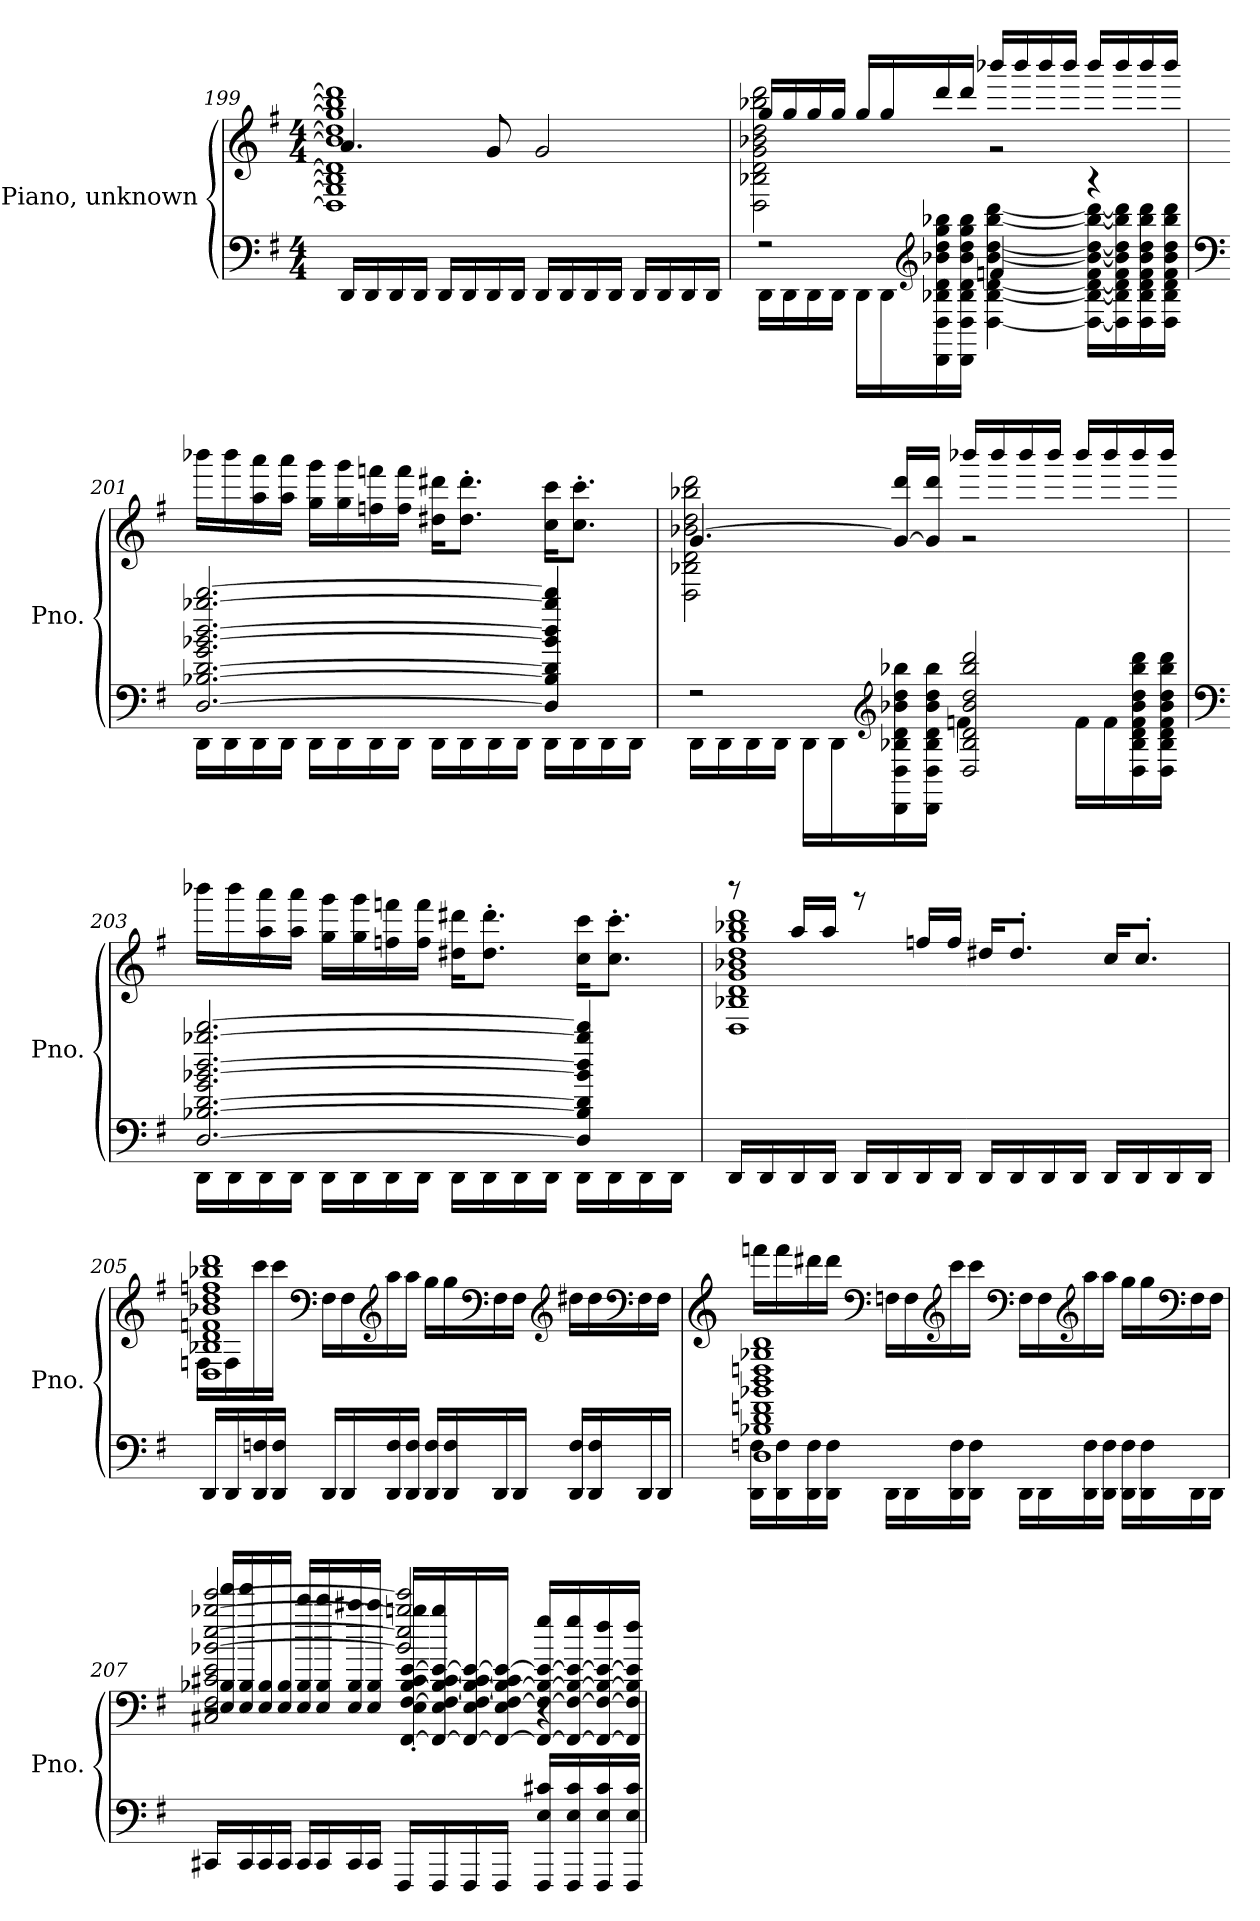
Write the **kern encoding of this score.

**kern	**kern
*part1	*part1
*staff2	*staff1
*I"Piano, unknown	*
*I'Pno.	*
*clefF4	*clefG2
*k[f#]	*k[f#]
*M4/4	*M4/4
=199	=199
*	*^
16DD/LL	4.a/	1D] 1G] 1B-] 1d] 1b-] 1dd] 1gg] 1bb-] 1ddd]
16DD/	.	.
16DD/	.	.
16DD/JJ	.	.
16DD/LL	.	.
16DD/	.	.
16DD/	8g/	.
16DD/JJ	.	.
16DD/LL	2g/	.
16DD/	.	.
16DD/	.	.
16DD/JJ	.	.
16DD/LL	.	.
16DD/	.	.
16DD/	.	.
16DD/JJ	.	.
!!LO:PB:g=z	!!
=200	=200	=200
*^	*	*
2r	16DD\LL	16gg/LL	2D\ 2B-X\ 2d\ 2g\ 2b-X\ 2dd\ 2bb-X\ 2ddd\
.	16DD\	16gg/	.
.	16DD\	16gg/	.
.	16DD\JJ	16gg/JJ	.
.	16DD\LL	16gg/LL	.
.	16DD\	16gg/	.
*clefG2	*	*	*
.	16DD\ 16D\ 16B-X\ 16d\ 16b-X\ 16dd\ 16gg\ 16bb-X\	16ddd/	.
.	16DD\ 16D\ 16B-\ 16d\ 16b-\ 16dd\ 16gg\ 16bb-\JJ	16ddd/JJ	.
4fn/	[4D\ [4B-\ [4d\ [4b-\ [4dd\ [4bb-\ [4ddd\	16bbb-X/LL	2r
.	.	16bbb-/	.
.	.	16bbb-/	.
.	.	16bbb-/JJ	.
4r	16D\_ 16B-\_ 16d\_ 16f\ 16b-\_ 16dd\_ 16bb-\_ 16ddd\_LL	16bbb-/LL	.
.	16D\] 16B-\] 16d\] 16f\ 16b-\] 16dd\] 16bb-\] 16ddd\]	16bbb-/	.
.	16D\ 16B-\ 16d\ 16f\ 16b-\ 16dd\ 16bb-\ 16ddd\	16bbb-/	.
.	16D\ 16B-\ 16d\ 16f\ 16b-\ 16dd\ 16bb-\ 16ddd\JJ	16bbb-/JJ	.
*	*	*v	*v
!!LO:LB:g=z
=201	=201	=201
*clefF4	*	*
[2.D/ [2.B-X/ [2.d/ 2.g/ [2.b-X/ [2.dd/ [2.bb-X/ [2.ddd/	16DD\LL	16bbb-X\LL
.	16DD\	16bbb-\
.	16DD\	16aa\ 16aaa\
.	16DD\JJ	16aa\ 16aaa\JJ
.	16DD\LL	16gg\ 16ggg\LL
.	16DD\	16gg\ 16ggg\
.	16DD\	16ffn\ 16fffn\
.	16DD\JJ	16ff\ 16fff\JJ
.	16DD\LL	16dd#X\ 16ddd#X\KL
.	16DD\	8.dd#\' 8.ddd#\'J
.	16DD\	.
.	16DD\JJ	.
4D/] 4B-/] 4d/] 4b-/] 4dd/] 4bb-/] 4ddd/]	16DD\LL	16cc\ 16ccc\KL
.	16DD\	8.cc\' 8.ccc\'J
.	16DD\	.
.	16DD\JJ	.
!!LO:LB:g=z
=202	=202	=202
*	*	*^
2r	16DD\LL	[4.g/	2D\ 2B-X\ 2d\ 2b-X\ 2dd\ 2bb-X\ 2ddd\
.	16DD\	.	.
.	16DD\	.	.
.	16DD\JJ	.	.
.	16DD\LL	.	.
.	16DD\	.	.
*clefG2	*	*	*
.	16DD\ 16D\ 16B-X\ 16d\ 16b-X\ 16dd\ 16bb-X\	16g/_ 16ddd/LL	.
.	16DD\ 16D\ 16B-\ 16d\ 16b-\ 16dd\ 16bb-\JJ	16g/] 16ddd/JJ	.
2D/ 2B-/ 2d/ 2b-/ 2dd/ 2bb-/ 2ddd/	4fn\	16bbb-X/LL	2r
.	.	16bbb-/	.
.	.	16bbb-/	.
.	.	16bbb-/JJ	.
.	16f\LL	16bbb-/LL	.
.	16f\	16bbb-/	.
.	16D\ 16B-\ 16d\ 16f\ 16b-\ 16dd\ 16bb-\ 16ddd\	16bbb-/	.
.	16D\ 16B-\ 16d\ 16f\ 16b-\ 16dd\ 16bb-\ 16ddd\JJ	16bbb-/JJ	.
*	*	*v	*v
!!LO:LB:g=z
=203	=203	=203
*clefF4	*	*
[2.D/ [2.B-X/ [2.d/ 2.g/ [2.b-X/ [2.dd/ [2.bb-X/ [2.ddd/	16DD\LL	16bbb-X\LL
.	16DD\	16bbb-\
.	16DD\	16aa\ 16aaa\
.	16DD\JJ	16aa\ 16aaa\JJ
.	16DD\LL	16gg\ 16ggg\LL
.	16DD\	16gg\ 16ggg\
.	16DD\	16ffn\ 16fffn\
.	16DD\JJ	16ff\ 16fff\JJ
.	16DD\LL	16dd#X\ 16ddd#X\KL
.	16DD\	8.dd#\' 8.ddd#\'J
.	16DD\	.
.	16DD\JJ	.
4D/] 4B-/] 4d/] 4b-/] 4dd/] 4bb-/] 4ddd/]	16DD\LL	16cc\ 16ccc\KL
.	16DD\	8.cc\' 8.ccc\'J
.	16DD\	.
.	16DD\JJ	.
*v	*v	*
!!LO:LB:g=z
=204	=204
*	*^
16DD/LL	8r	1D 1B-X 1d 1g 1b-X 1dd 1gg 1bb-X 1ddd
16DD/	.	.
16DD/	16aa/LL	.
16DD/JJ	16aa/JJ	.
16DD/LL	8r	.
16DD/	.	.
16DD/	16ffn/LL	.
16DD/JJ	16ff/JJ	.
16DD/LL	16dd#X/KL	.
16DD/	8.dd#'/J	.
16DD/	.	.
16DD/JJ	.	.
16DD/LL	16cc/KL	.
16DD/	8.cc'/J	.
16DD/	.	.
16DD/JJ	.	.
!!LO:LB:g=z	!!
=205	=205	=205
16DD/LL	1D 1B-X 1d 1fn 1b-X 1dd 1ffn 1bb-X 1ddd	16Fn\LL
16DD/	.	16F\
16DD/ 16Fn/	.	16ccc\
16DD/ 16F/JJ	.	16ccc\JJ
*	*clefF4	*
16DD/LL	.	16F\LL
16DD/	.	16F\
*	*clefG2	*
16DD/ 16F/	.	16aa\
16DD/ 16F/JJ	.	16aa\JJ
16DD/ 16F/LL	.	16gg\LL
16DD/ 16F/	.	16gg\
*	*clefF4	*
16DD/	.	16F\
16DD/JJ	.	16F\JJ
*	*clefG2	*
16DD/ 16F/LL	.	16dd#X\LL
16DD/ 16F/	.	16dd#\
*	*clefF4	*
16DD/	.	16F\
16DD/JJ	.	16F\JJ
*	*v	*v
!!LO:PB:g=z
=206	=206
*	*clefG2
*^	*
1D 1B-X 1d 1fn 1b-X 1dd 1ffn 1bb-X 1ddd	16DD\ 16Fn\LL	16fffn\LL
.	16DD\ 16F\	16fff\
.	16DD\ 16F\	16ddd#X\
.	16DD\ 16F\JJ	16ddd#\JJ
*	*	*clefF4
.	16DD\LL	16Fn\LL
.	16DD\	16F\
*	*	*clefG2
.	16DD\ 16F\	16ccc\
.	16DD\ 16F\JJ	16ccc\JJ
*	*	*clefF4
.	16DD\LL	16F\LL
.	16DD\	16F\
*	*	*clefG2
.	16DD\ 16F\	16aa\
.	16DD\ 16F\JJ	16aa\JJ
.	16DD\ 16F\LL	16gg\LL
.	16DD\ 16F\	16gg\
*	*	*clefF4
.	16DD\	16F\
.	16DD\JJ	16F\JJ
*v	*v	*
!!LO:LB:g=z
=207	=207
*	*^
*	*	*^
16CC#X/LL	2C#X/ 2F#/ 2c#X/ 2e/ [2b-X/ [2ee/ [2bb-X/ [2eee/	2r	16E/ 16B-X/ 16fff#/LL
16CC#/	.	.	16E/ 16B-/ 16fff#/
16CC#/	.	.	16E/ 16B-/
16CC#/JJ	.	.	16E/ 16B-/JJ
16CC#/LL	.	.	16E/ 16B-/ 16ddd/LL
16CC#/	.	.	16E/ 16B-/ 16ddd/
16CC#/	.	.	16E/ 16B-/ 16ccc#X/
16CC#/JJ	.	.	16E/ 16B-/ 16ccc#/JJ
16FFF#/LL	2b-/] 2ee/] 2bb-/] 2eee/]	4E\' 4c#\' 4bbn\'	[16FF#/ [16F#/ [16B-/ [16e/LL
16FFF#/	.	.	16FF#/_ 16E/ 16F#/_ 16B-/_ 16c#/ 16e/_ 16bb/
16FFF#/	.	.	16FF#/_ 16E/ 16F#/_ 16B-/_ 16c#/ 16e/_
16FFF#/JJ	.	.	16FF#/_ 16E/ 16F#/_ 16B-/_ 16c#/ 16e/_JJ
16FFF#/ 16E/ 16c#X/LL	.	4r	16FF#/_ 16F#/_ 16B-/_ 16e/_ 16gg/LL
16FFF#/ 16E/ 16c#/	.	.	16FF#/_ 16F#/_ 16B-/_ 16e/_ 16gg/
16FFF#/ 16E/ 16c#/	.	.	16FF#/_ 16F#/_ 16B-/_ 16e/_ 16ff#/
16FFF#/ 16E/ 16c#/JJ	.	.	16FF#/] 16F#/] 16B-/] 16e/] 16ff#/JJ
*	*v	*v	*v
=	=
*-	*-
